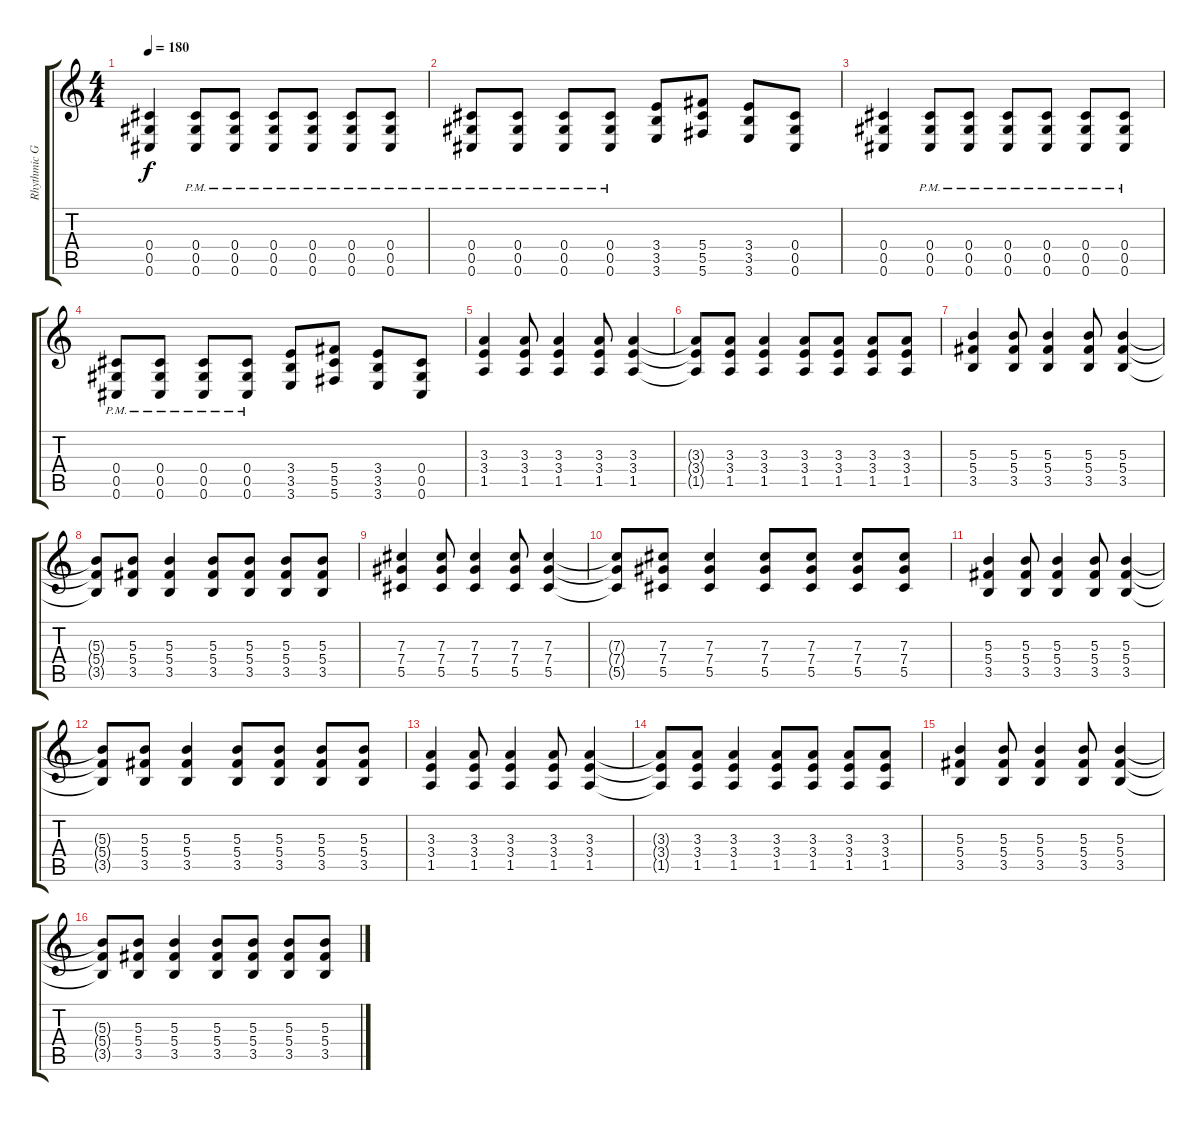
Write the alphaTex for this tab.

\track ("Rhythmic Guitar" "Rhythmic G") {instrument distortionguitar}
\staff {score tabs}
\tuning (Eb4 Bb3 Gb3 Db3 Ab2 Db2) {hide}
\ts (4 4)
\tempo 180
\clef g2
\ks c
(0.4 0.5 0.6).4{dy f} (0.4{pm} 0.5{pm} 0.6{pm}).8 (0.4{pm} 0.5{pm} 0.6{pm}).8 (0.4{pm} 0.5{pm} 0.6{pm}).8 (0.4{pm} 0.5{pm} 0.6{pm}).8 (0.4{pm} 0.5{pm} 0.6{pm}).8 (0.4{pm} 0.5{pm} 0.6{pm}).8 |
(0.4{pm} 0.5{pm} 0.6{pm}).8 (0.4{pm} 0.5{pm} 0.6{pm}).8 (0.4{pm} 0.5{pm} 0.6{pm}).8 (0.4{pm} 0.5{pm} 0.6{pm}).8 (3.4 3.5 3.6).8 (5.4 5.5 5.6).8 (3.4 3.5 3.6).8 (0.4 0.5 0.6).8 |
(0.4 0.5 0.6).4 (0.4{pm} 0.5{pm} 0.6{pm}).8 (0.4{pm} 0.5{pm} 0.6{pm}).8 (0.4{pm} 0.5{pm} 0.6{pm}).8 (0.4{pm} 0.5{pm} 0.6{pm}).8 (0.4{pm} 0.5{pm} 0.6{pm}).8 (0.4{pm} 0.5{pm} 0.6{pm}).8 |
(0.4{pm} 0.5{pm} 0.6{pm}).8 (0.4{pm} 0.5{pm} 0.6{pm}).8 (0.4{pm} 0.5{pm} 0.6{pm}).8 (0.4{pm} 0.5{pm} 0.6{pm}).8 (3.4 3.5 3.6).8 (5.4 5.5 5.6).8 (3.4 3.5 3.6).8 (0.4 0.5 0.6).8 |
(3.3 3.4 1.5).4 (3.3 3.4 1.5).8 (3.3 3.4 1.5).4 (3.3 3.4 1.5).8 (3.3 3.4 1.5).4 |
(3.3{t} 3.4{t} 1.5{t}).8 (3.3 3.4 1.5).8 (3.3 3.4 1.5).4 (3.3 3.4 1.5).8 (3.3 3.4 1.5).8 (3.3 3.4 1.5).8 (3.3 3.4 1.5).8 |
(5.3 5.4 3.5).4 (5.3 5.4 3.5).8 (5.3 5.4 3.5).4 (5.3 5.4 3.5).8 (5.3 5.4 3.5).4 |
(5.3{t} 5.4{t} 3.5{t}).8 (5.3 5.4 3.5).8 (5.3 5.4 3.5).4 (5.3 5.4 3.5).8 (5.3 5.4 3.5).8 (5.3 5.4 3.5).8 (5.3 5.4 3.5).8 |
(7.3 7.4 5.5).4 (7.3 7.4 5.5).8 (7.3 7.4 5.5).4 (7.3 7.4 5.5).8 (7.3 7.4 5.5).4 |
(7.3{t} 7.4{t} 5.5{t}).8 (7.3 7.4 5.5).8 (7.3 7.4 5.5).4 (7.3 7.4 5.5).8 (7.3 7.4 5.5).8 (7.3 7.4 5.5).8 (7.3 7.4 5.5).8 |
(5.3 5.4 3.5).4 (5.3 5.4 3.5).8 (5.3 5.4 3.5).4 (5.3 5.4 3.5).8 (5.3 5.4 3.5).4 |
(5.3{t} 5.4{t} 3.5{t}).8 (5.3 5.4 3.5).8 (5.3 5.4 3.5).4 (5.3 5.4 3.5).8 (5.3 5.4 3.5).8 (5.3 5.4 3.5).8 (5.3 5.4 3.5).8 |
(3.3 3.4 1.5).4 (3.3 3.4 1.5).8 (3.3 3.4 1.5).4 (3.3 3.4 1.5).8 (3.3 3.4 1.5).4 |
(3.3{t} 3.4{t} 1.5{t}).8 (3.3 3.4 1.5).8 (3.3 3.4 1.5).4 (3.3 3.4 1.5).8 (3.3 3.4 1.5).8 (3.3 3.4 1.5).8 (3.3 3.4 1.5).8 |
(5.3 5.4 3.5).4 (5.3 5.4 3.5).8 (5.3 5.4 3.5).4 (5.3 5.4 3.5).8 (5.3 5.4 3.5).4 |
(5.3{t} 5.4{t} 3.5{t}).8 (5.3 5.4 3.5).8 (5.3 5.4 3.5).4 (5.3 5.4 3.5).8 (5.3 5.4 3.5).8 (5.3 5.4 3.5).8 (5.3 5.4 3.5).8
